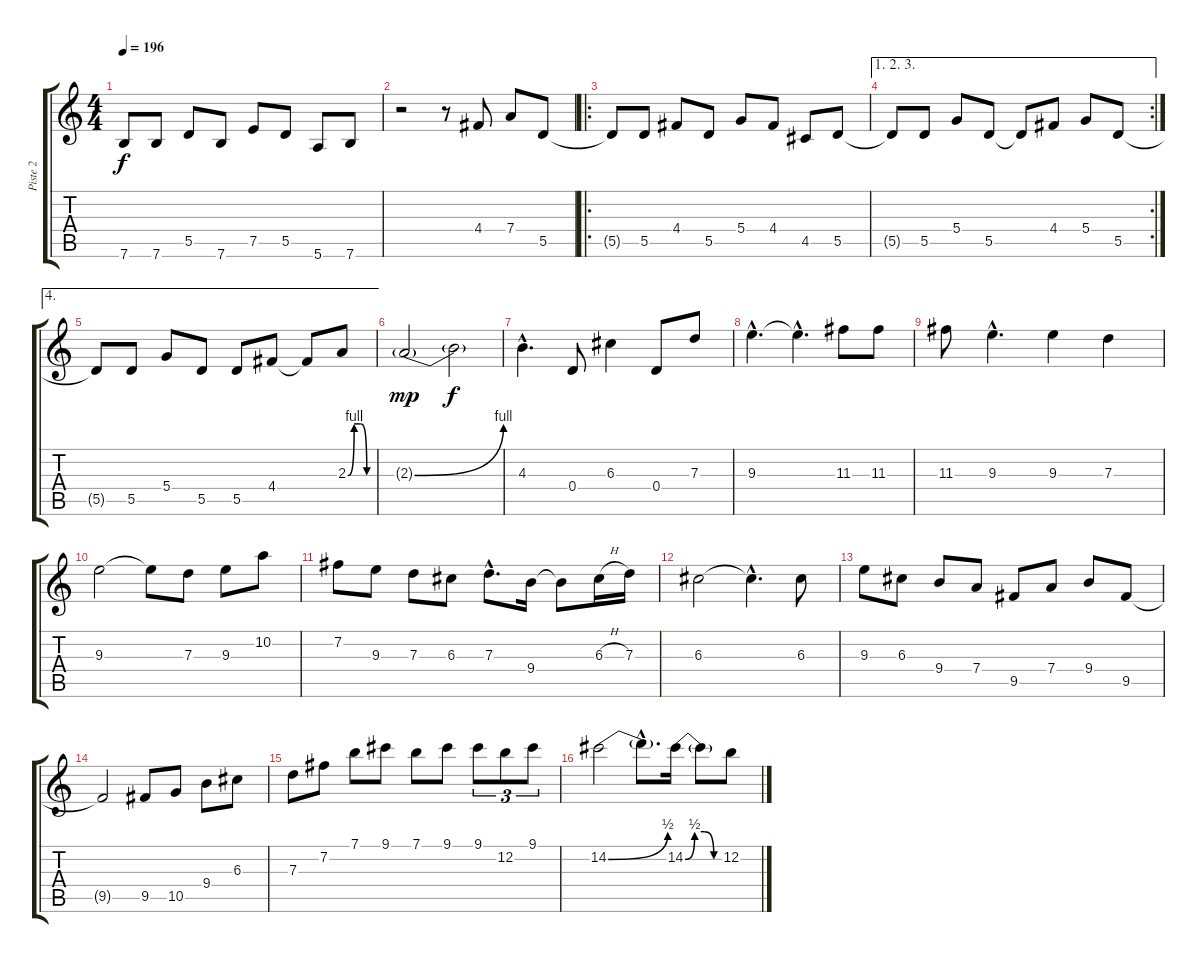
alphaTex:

\track ("Piste 2" "Piste 2") {instrument distortionguitar}
\staff {score tabs}
\tuning (E4 B3 G3 D3 A2 E2) {hide}
\ts (4 4)
\tempo 196
\clef g2
\ks c
7.6{t}.8{dy f} 7.6.8 5.5.8 7.6.8 7.5.8 5.5.8 5.6.8 7.6.8 |
r.2 r.8 4.4.8 7.4.8 5.5.8 |
\ro
5.5{t}.8 5.5.8 4.4.8 5.5.8 5.4.8 4.4.8 4.5.8 5.5.8 |
\ae (1 2 3)
\rc 2
5.5{t}.8 5.5.8 5.4.8 5.5.8 5.5{t}.8 4.4.8 5.4.8 5.5.8 |
\ae 4
5.5{t}.8 5.5.8 5.4.8 5.5.8 5.5.8 4.4.8 4.4{t}.8 2.3{be (custom 0 0 15 4 30 4 45 0 60 0)}.8 |
2.3{be (bend 0 0 60 4) g}.2{dy mp} 2.3{t}.2{dy f} |
4.3{hac}.4{d} 0.4.8 6.3.4 0.4.8 7.3.8 |
9.3{hac}.4{d} 9.3{hac t}.4{d} 11.3.8 11.3.8 |
11.3.8 9.3{hac}.4{d} 9.3.4 7.3.4 |
9.3.2 9.3{t}.8 7.3.8 9.3.8 10.2.8 |
7.2.8 9.3.8 7.3.8 6.3.8 7.3{hac}.8{d} 9.4.16 9.4{t}.8 6.3{h}.16 7.3.16 |
6.3.2 6.3{hac t}.4{d} 6.3.8 |
9.3.8 6.3.8 9.4.8 7.4.8 9.5.8 7.4.8 9.4.8 9.5.8 |
9.5{t}.2 9.5.8 10.5.8 9.4.8 6.3.8 |
7.3.8 7.2.8 7.1.8 9.1.8 7.1.8 9.1.8 9.1.8{tu (3 2)} 12.2.8{tu (3 2)} 9.1.8{tu (3 2)} |
14.2{be (bend 0 0 60 2)}.2 14.2{hac t}.8{d} 14.2{be (custom 0 0 15 2 30 2 45 0 60 0)}.16 14.2{t}.8 12.2.8
